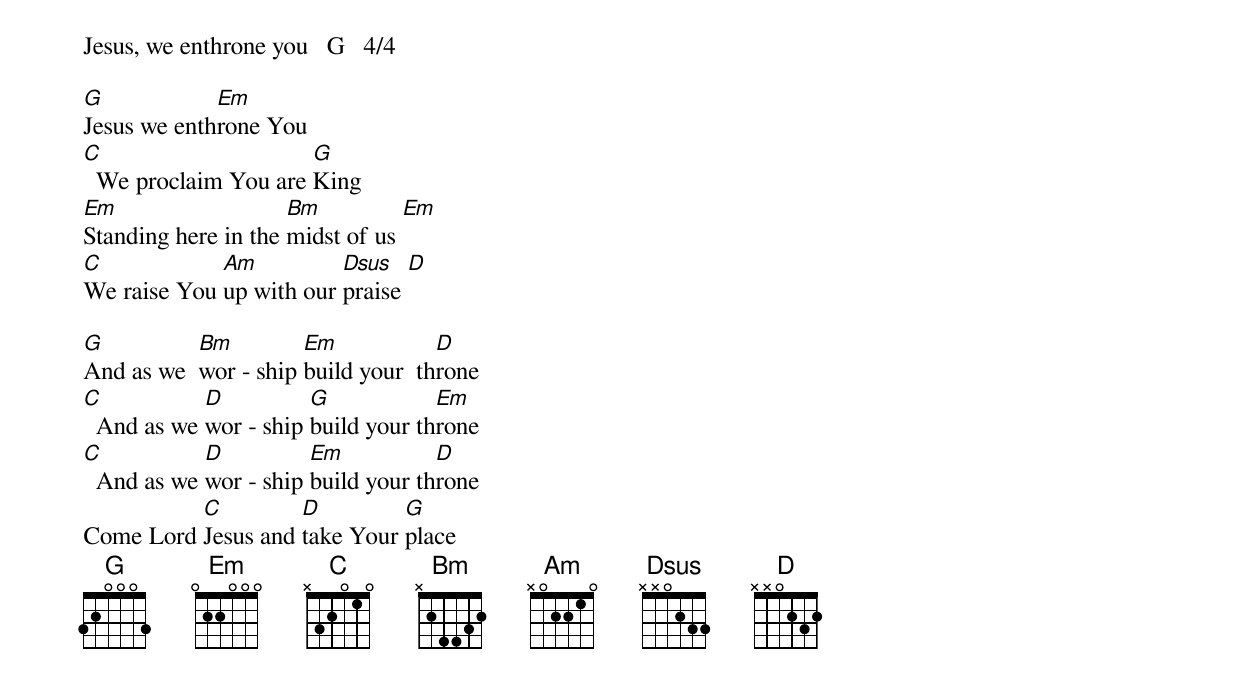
Jesus, we enthrone you   G   4/4

[G]Jesus we enth[Em]rone You
[C]  We proclaim You are [G]King
[Em]Standing here in the [Bm]midst of us [Em]
[C]We raise You [Am]up with our [Dsus]praise [D]

[G]And as we  [Bm]wor - ship [Em]build your  th[D]rone
[C]  And as we [D]wor - ship [G]build your th[Em]rone
[C]  And as we [D]wor - ship [Em]build your th[D]rone
Come Lord [C]Jesus and [D]take Your [G]place
